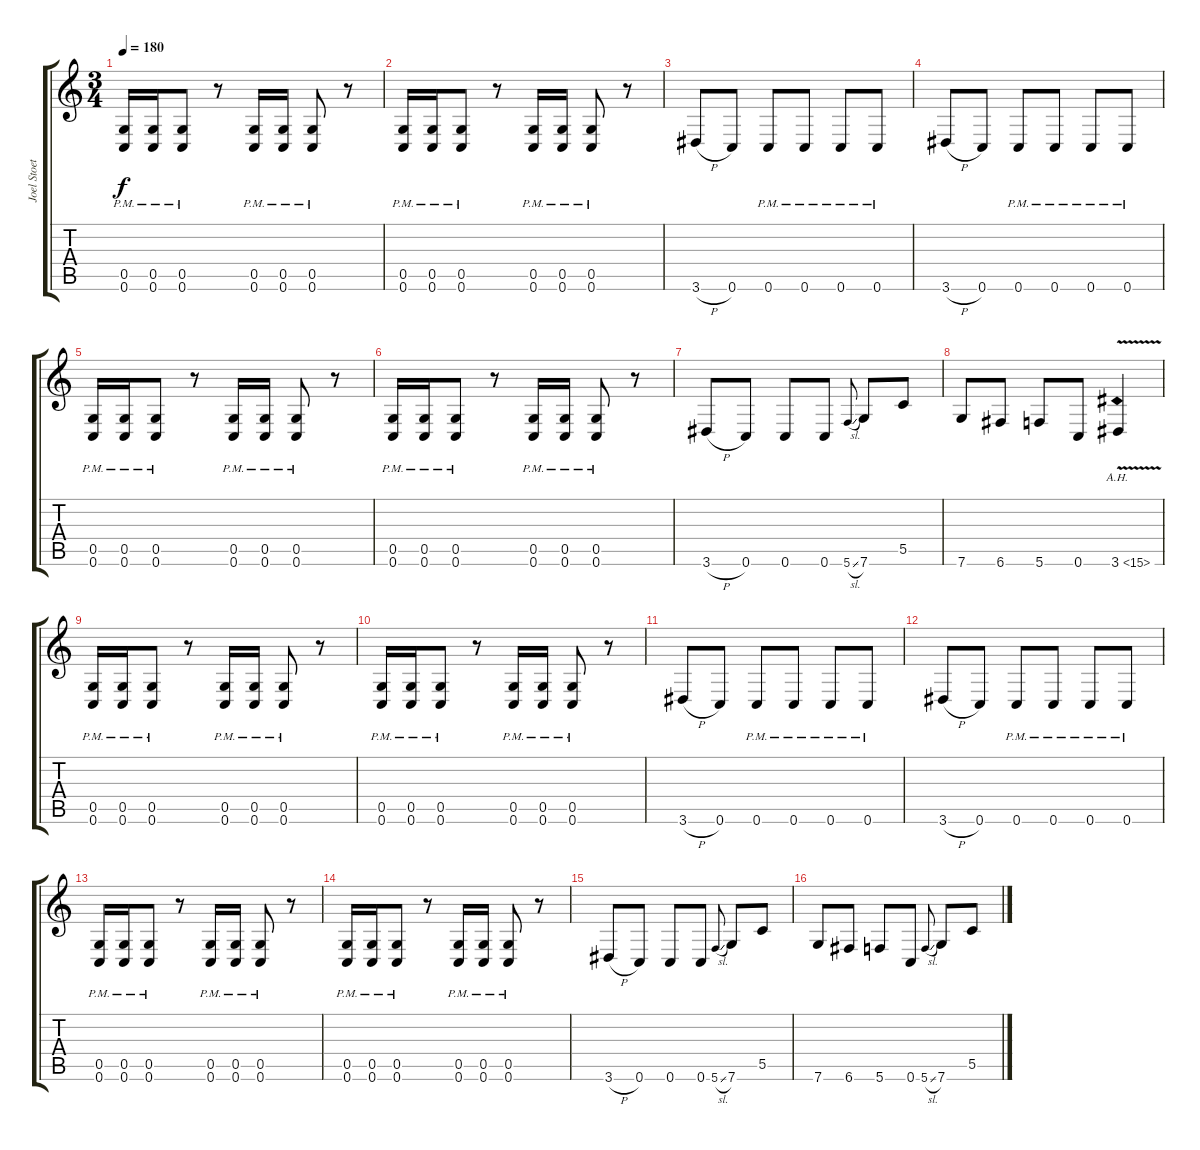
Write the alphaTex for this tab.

\track ("Joel Stoetzel" "Joel Stoet") {instrument distortionguitar}
\staff {score tabs}
\tuning (D4 A3 F3 C3 G2 C2) {hide}
\ts (3 4)
\tempo 180
\clef g2
\ks c
(0.5{pm} 0.6{pm}).16{dy f} (0.5{pm} 0.6{pm}).16 (0.5{pm} 0.6{pm}).8 r.8 (0.5{pm} 0.6{pm}).16 (0.5{pm} 0.6{pm}).16 (0.5{pm} 0.6{pm}).8 r.8 |
(0.5{pm} 0.6{pm}).16 (0.5{pm} 0.6{pm}).16 (0.5{pm} 0.6{pm}).8 r.8 (0.5{pm} 0.6{pm}).16 (0.5{pm} 0.6{pm}).16 (0.5{pm} 0.6{pm}).8 r.8 |
3.6{h}.8 0.6.8 0.6{pm}.8 0.6{pm}.8 0.6{pm}.8 0.6{pm}.8 |
3.6{h}.8 0.6.8 0.6{pm}.8 0.6{pm}.8 0.6{pm}.8 0.6{pm}.8 |
(0.5{pm} 0.6{pm}).16 (0.5{pm} 0.6{pm}).16 (0.5{pm} 0.6{pm}).8 r.8 (0.5{pm} 0.6{pm}).16 (0.5{pm} 0.6{pm}).16 (0.5{pm} 0.6{pm}).8 r.8 |
(0.5{pm} 0.6{pm}).16 (0.5{pm} 0.6{pm}).16 (0.5{pm} 0.6{pm}).8 r.8 (0.5{pm} 0.6{pm}).16 (0.5{pm} 0.6{pm}).16 (0.5{pm} 0.6{pm}).8 r.8 |
3.6{h}.8 0.6.8 0.6.8 0.6.8 5.6{sl}.8{gr onbeat} 7.6.8 5.5.8 |
7.6.8 6.6.8 5.6.8 0.6.8 3.6{ah 12 v}.4 |
(0.5{pm} 0.6{pm}).16 (0.5{pm} 0.6{pm}).16 (0.5{pm} 0.6{pm}).8 r.8 (0.5{pm} 0.6{pm}).16 (0.5{pm} 0.6{pm}).16 (0.5{pm} 0.6{pm}).8 r.8 |
(0.5{pm} 0.6{pm}).16 (0.5{pm} 0.6{pm}).16 (0.5{pm} 0.6{pm}).8 r.8 (0.5{pm} 0.6{pm}).16 (0.5{pm} 0.6{pm}).16 (0.5{pm} 0.6{pm}).8 r.8 |
3.6{h}.8 0.6.8 0.6{pm}.8 0.6{pm}.8 0.6{pm}.8 0.6{pm}.8 |
3.6{h}.8 0.6.8 0.6{pm}.8 0.6{pm}.8 0.6{pm}.8 0.6{pm}.8 |
(0.5{pm} 0.6{pm}).16 (0.5{pm} 0.6{pm}).16 (0.5{pm} 0.6{pm}).8 r.8 (0.5{pm} 0.6{pm}).16 (0.5{pm} 0.6{pm}).16 (0.5{pm} 0.6{pm}).8 r.8 |
(0.5{pm} 0.6{pm}).16 (0.5{pm} 0.6{pm}).16 (0.5{pm} 0.6{pm}).8 r.8 (0.5{pm} 0.6{pm}).16 (0.5{pm} 0.6{pm}).16 (0.5{pm} 0.6{pm}).8 r.8 |
3.6{h}.8 0.6.8 0.6.8 0.6.8 5.6{sl}.8{gr onbeat} 7.6.8 5.5.8 |
7.6.8 6.6.8 5.6.8 0.6.8 5.6{sl}.8{gr onbeat} 7.6.8 5.5.8
